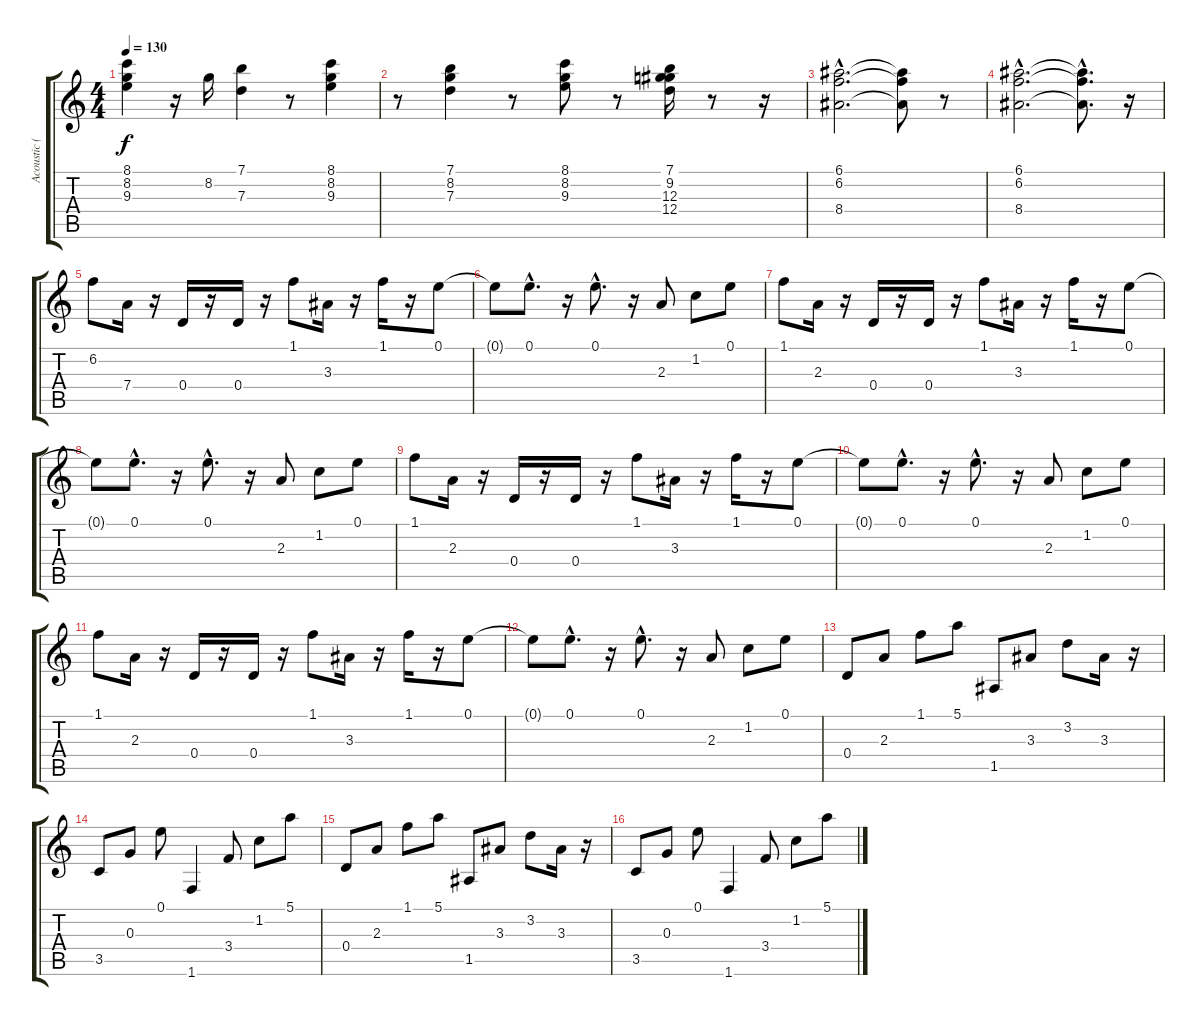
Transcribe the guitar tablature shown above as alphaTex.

\track ("Acoustic (steel)" "Acoustic (") {instrument acousticguitarsteel}
\staff {score tabs}
\tuning (E4 B3 G3 D3 A2 E2) {hide}
\ts (4 4)
\tempo 130
\clef g2
\ks c
(8.1 8.2 9.3).4{dy f} r.16 8.2.16 (7.1 7.3).4 r.8 (8.1 8.2 9.3).4 |
r.8 (7.1 8.2 7.3).4 r.8 (8.1 8.2 9.3).8 r.8 (7.1 9.2 12.3 12.4).16 r.8 r.16 |
(6.1{hac} 6.2{hac} 8.4{hac}).2{d} (6.1{t} 6.2{t} 8.4{t}).8 r.8 |
(6.1{hac} 6.2{hac} 8.4{hac}).2{d} (6.1{hac t} 6.2{hac t} 8.4{hac t}).8{d} r.16 |
6.2.8 7.4.16 r.16 0.4.16 r.16 0.4.16 r.16 1.1.8 3.3.16 r.16 1.1.16 r.16 0.1.8 |
0.1{t}.8 0.1{hac}.8{d} r.16 0.1{hac}.8{d} r.16 2.3.8 1.2.8 0.1.8 |
1.1.8 2.3.16 r.16 0.4.16 r.16 0.4.16 r.16 1.1.8 3.3.16 r.16 1.1.16 r.16 0.1.8 |
0.1{t}.8 0.1{hac}.8{d} r.16 0.1{hac}.8{d} r.16 2.3.8 1.2.8 0.1.8 |
1.1.8 2.3.16 r.16 0.4.16 r.16 0.4.16 r.16 1.1.8 3.3.16 r.16 1.1.16 r.16 0.1.8 |
0.1{t}.8 0.1{hac}.8{d} r.16 0.1{hac}.8{d} r.16 2.3.8 1.2.8 0.1.8 |
1.1.8 2.3.16 r.16 0.4.16 r.16 0.4.16 r.16 1.1.8 3.3.16 r.16 1.1.16 r.16 0.1.8 |
0.1{t}.8 0.1{hac}.8{d} r.16 0.1{hac}.8{d} r.16 2.3.8 1.2.8 0.1.8 |
0.4.8 2.3.8 1.1.8 5.1.8 1.5.8 3.3.8 3.2.8 3.3.16 r.16 |
3.5.8 0.3.8 0.1.8 1.6.4 3.4.8 1.2.8 5.1.8 |
0.4.8 2.3.8 1.1.8 5.1.8 1.5.8 3.3.8 3.2.8 3.3.16 r.16 |
3.5.8 0.3.8 0.1.8 1.6.4 3.4.8 1.2.8 5.1.8
